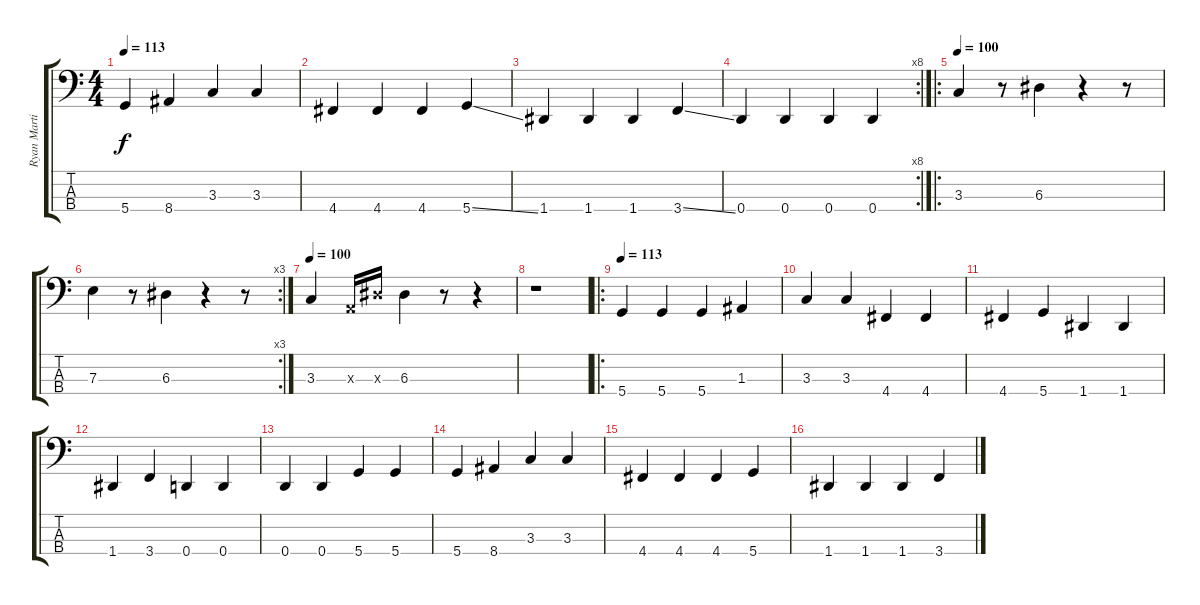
\track ("Ryan Martinie" "Ryan Marti") {instrument electricbasspick}
\staff {score tabs}
\tuning (G2 D2 A1 D1) {hide}
\ts (4 4)
\tempo 113
\clef f4
\ks c
5.4.4{dy f} 8.4.4 3.3.4 3.3.4 |
4.4.4 4.4.4 4.4.4 5.4{ss}.4 |
1.4.4 1.4.4 1.4.4 3.4{ss}.4 |
\rc 8
0.4.4 0.4.4 0.4.4 0.4.4 |
\ro
\tempo 100
3.3.4 r.8 6.3.4 r.4 r.8 |
\rc 3
7.3.4 r.8 6.3.4 r.4 r.8 |
\tempo 100
3.3.4 0.3{x}.16 6.3{x}.16 6.3.4 r.8 r.4 |
r.1 |
\ro
\tempo 113
5.4.4 5.4.4 5.4.4 1.3.4 |
3.3.4 3.3.4 4.4.4 4.4.4 |
4.4.4 5.4.4 1.4.4 1.4.4 |
1.4.4 3.4.4 0.4.4 0.4.4 |
0.4.4 0.4.4 5.4.4 5.4.4 |
5.4.4 8.4.4 3.3.4 3.3.4 |
4.4.4 4.4.4 4.4.4 5.4.4 |
1.4.4 1.4.4 1.4.4 3.4.4
